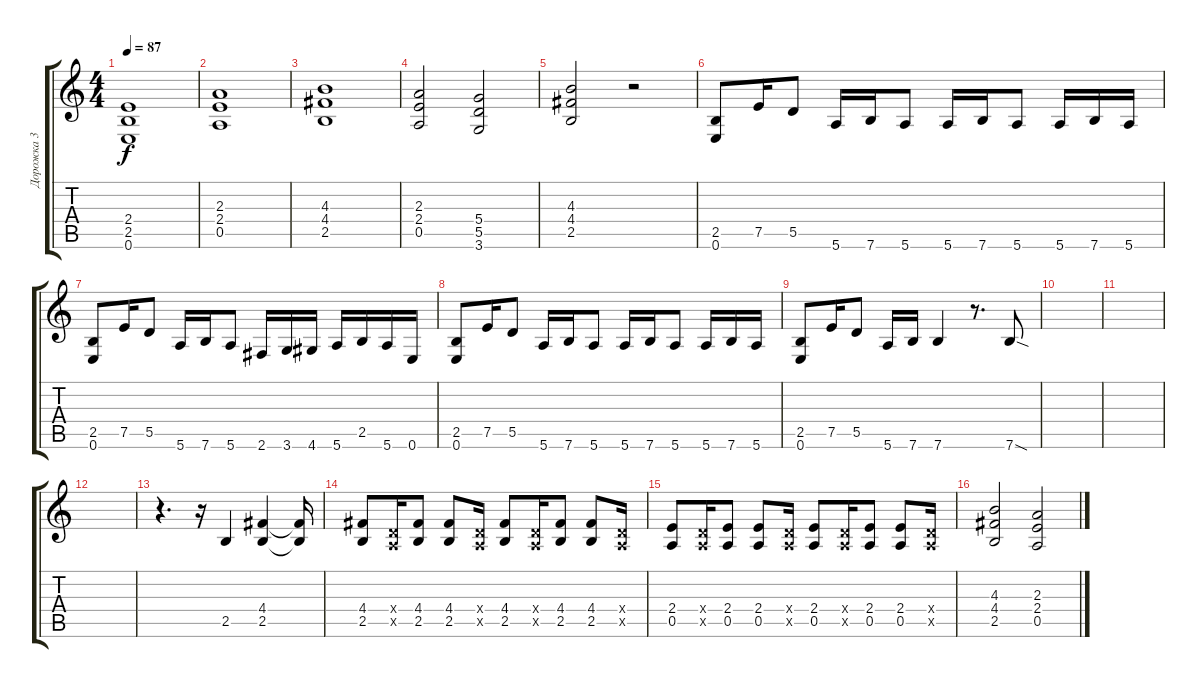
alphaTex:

\track ("Дорожка 3" "Дорожка 3") {instrument distortionguitar}
\staff {score tabs}
\tuning (E4 B3 G3 D3 A2 E2) {hide}
\ts (4 4)
\tempo 87
\clef g2
\ks c
(2.4 2.5 0.6).1{dy f volume 11} |
(2.3 2.4 0.5).1{volume 13} |
(4.3 4.4 2.5).1 |
(2.3 2.4 0.5).2 (5.4 5.5 3.6).2 |
(4.3 4.4 2.5).2 r.2 |
(2.5 0.6).8 7.5.16 5.5.8 5.6.16 7.6.16 5.6.8 5.6.16 7.6.16 5.6.8 5.6.16 7.6.16 5.6.16 |
(2.5 0.6).8 7.5.16 5.5.8 5.6.16 7.6.16 5.6.8 2.6.16 3.6.16 4.6.16 5.6.16 2.5.16 5.6.16 0.6.16 |
(2.5 0.6).8 7.5.16 5.5.8 5.6.16 7.6.16 5.6.8 5.6.16 7.6.16 5.6.8 5.6.16 7.6.16 5.6.16 |
(2.5 0.6).8 7.5.16 5.5.8 5.6.16 7.6.16 7.6.4 r.8{d} 7.6{sod}.8 |
|
|
|
r.4{d} r.16 2.5.4 (4.4 2.5).4 (4.4{t} 2.5{t}).16 |
(4.4 2.5).8 (0.4{x} 0.5{x}).16 (4.4 2.5).8 (4.4 2.5).8 (0.4{x} 0.5{x}).16 (4.4 2.5).8 (0.4{x} 0.5{x}).16 (4.4 2.5).8 (4.4 2.5).8 (0.4{x} 0.5{x}).16 |
(2.4 0.5).8 (0.4{x} 0.5{x}).16 (2.4 0.5).8 (2.4 0.5).8 (0.4{x} 0.5{x}).16 (2.4 0.5).8 (0.4{x} 0.5{x}).16 (2.4 0.5).8 (2.4 0.5).8 (0.4{x} 0.5{x}).16 |
(4.3 4.4 2.5).2 (2.3 2.4 0.5).2
